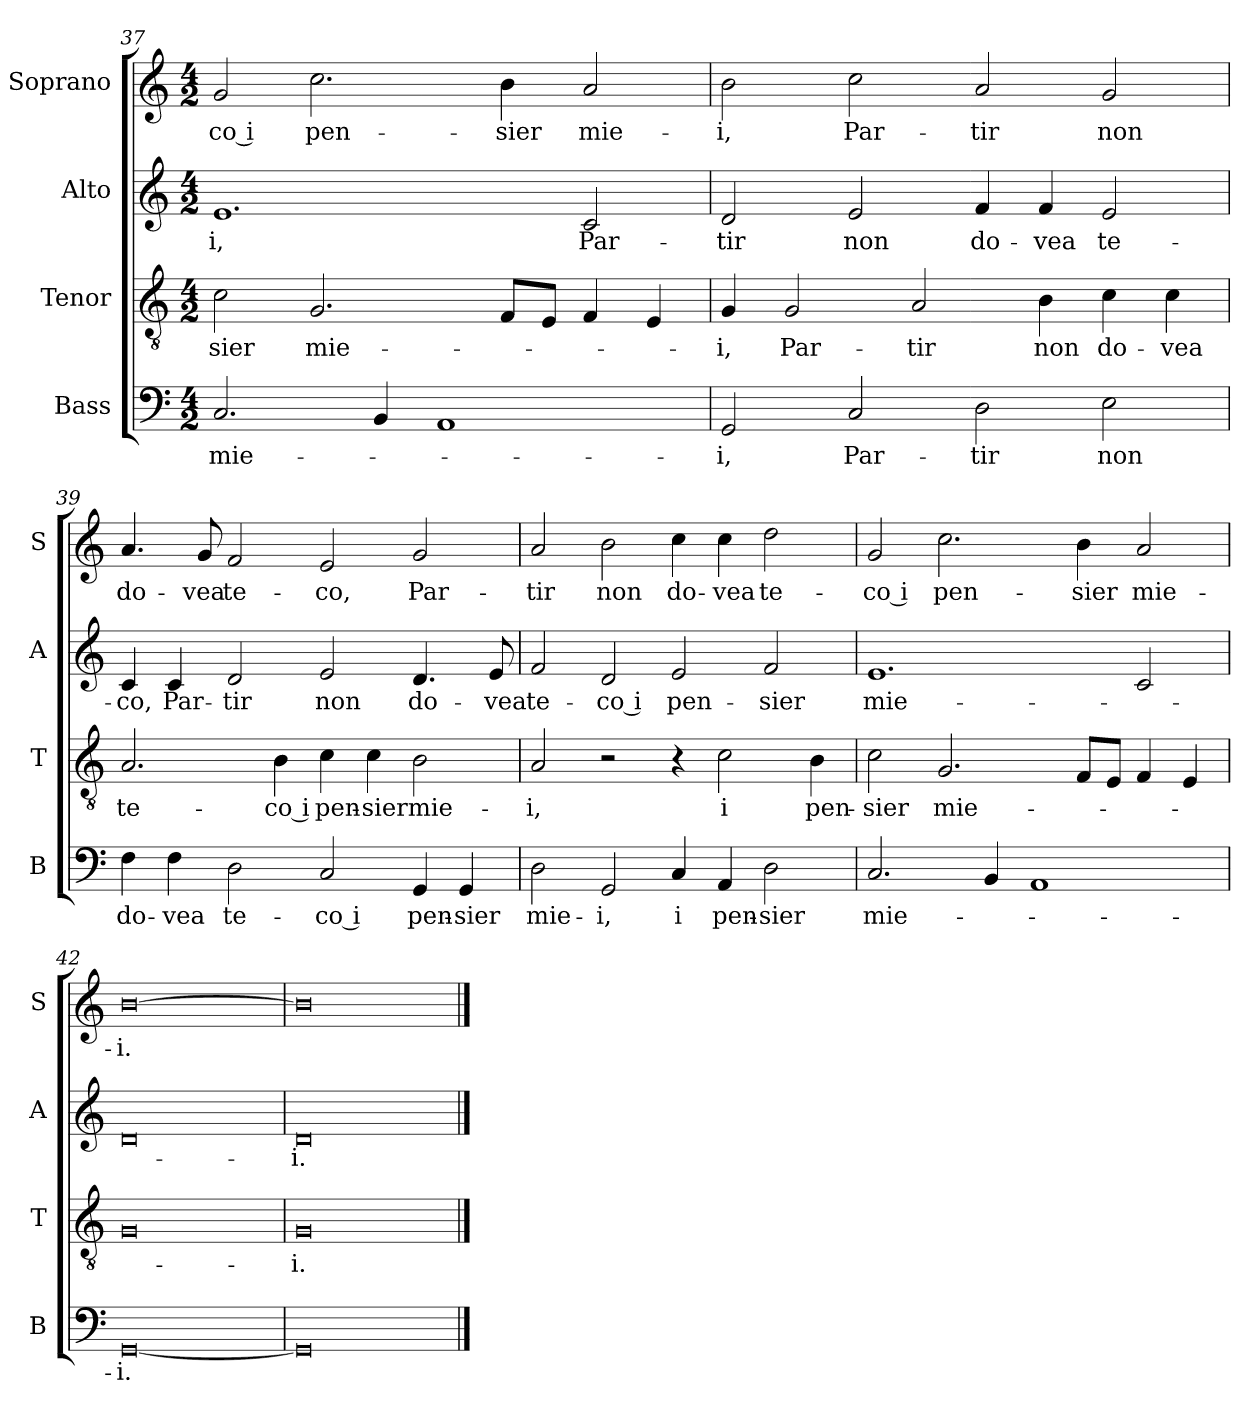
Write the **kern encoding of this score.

**kern	**text	**kern	**text	**kern	**text	**kern	**text
*part4	*part4	*part3	*part3	*part2	*part2	*part1	*part1
*staff4	*staff4	*staff3	*staff3	*staff2	*staff2	*staff1	*staff1
*I"Bass	*	*I"Tenor	*	*I"Alto	*	*I"Soprano	*
*I'B	*	*I'T	*	*I'A	*	*I'S	*
*clefF4	*	*clefGv2	*	*clefG2	*	*clefG2	*
*k[]	*	*k[]	*	*k[]	*	*k[]	*
*C:	*	*C:	*	*C:	*	*C:	*
*M4/2	*	*M4/2	*	*M4/2	*	*M4/2	*
=37	=37	=37	=37	=37	=37	=37	=37
!	!LO:LY:b	!	!LO:LY:b	!	!LO:LY:b	!	!LO:LY:b
2.C/	mie-	2c\	-sier	1.e	-i,	2g/	-co i
!	!	!	!LO:LY:b	!	!	!	!LO:LY:b
.	.	2.G/	mie-	.	.	2.cc\	pen-
4BB/	.	.	.	.	.	.	.
1AA	.	.	.	.	.	.	.
!	!	!	!	!	!	!	!LO:LY:b
.	.	8F/L	.	.	.	4b\	-sier
.	.	8E/J	.	.	.	.	.
!	!	!	!	!	!LO:LY:b	!	!LO:LY:b
.	.	4F/	.	2c/	Par-	2a/	mie-
.	.	4E/	.	.	.	.	.
=38	=38	=38	=38	=38	=38	=38	=38
!	!LO:LY:b	!	!LO:LY:b	!	!LO:LY:b	!	!LO:LY:b
2GG/	-i,	4G/	-i,	2d/	-tir	2b\	-i,
!	!	!	!LO:LY:b	!	!	!	!
.	.	2G/	Par-	.	.	.	.
!	!LO:LY:b	!	!	!	!LO:LY:b	!	!LO:LY:b
2C/	Par-	.	.	2e/	non	2cc\	Par-
!	!	!	!LO:LY:b	!	!	!	!
.	.	2A/	-tir	.	.	.	.
!	!LO:LY:b	!	!	!	!LO:LY:b	!	!LO:LY:b
2D\	-tir	.	.	4f/	do-	2a/	-tir
!	!	!	!LO:LY:b	!	!LO:LY:b	!	!
.	.	4B\	non	4f/	-vea	.	.
!	!LO:LY:b	!	!LO:LY:b	!	!LO:LY:b	!	!LO:LY:b
2E\	non	4c\	do-	2e/	te-	2g/	non
!	!	!	!LO:LY:b	!	!	!	!
.	.	4c\	-vea	.	.	.	.
!!LO:LB:g=z
=39	=39	=39	=39	=39	=39	=39	=39
!	!LO:LY:b	!	!LO:LY:b	!	!LO:LY:b	!	!LO:LY:b
4F\	do-	2.A/	te-	4c/	-co,	4.a/	do-
!	!LO:LY:b	!	!	!	!LO:LY:b	!	!
4F\	-vea	.	.	4c/	Par-	.	.
!	!	!	!	!	!	!	!LO:LY:b
.	.	.	.	.	.	8g/	-vea
!	!LO:LY:b	!	!	!	!LO:LY:b	!	!LO:LY:b
2D\	te-	.	.	2d/	-tir	2f/	te-
!	!	!	!LO:LY:b	!	!	!	!
.	.	4B\	-co i	.	.	.	.
!	!LO:LY:b	!	!LO:LY:b	!	!LO:LY:b	!	!LO:LY:b
2C/	-co i	4c\	pen-	2e/	non	2e/	-co,
!	!	!	!LO:LY:b	!	!	!	!
.	.	4c\	-sier	.	.	.	.
!	!LO:LY:b	!	!LO:LY:b	!	!LO:LY:b	!	!LO:LY:b
4GG/	pen-	2B\	mie-	4.d/	do-	2g/	Par-
!	!LO:LY:b	!	!	!	!	!	!
4GG/	-sier	.	.	.	.	.	.
!	!	!	!	!	!LO:LY:b	!	!
.	.	.	.	8e/	-vea	.	.
=40	=40	=40	=40	=40	=40	=40	=40
!	!LO:LY:b	!	!LO:LY:b	!	!LO:LY:b	!	!LO:LY:b
2D\	mie-	2A/	-i,	2f/	te-	2a/	-tir
!	!LO:LY:b	!	!	!	!LO:LY:b	!	!LO:LY:b
2GG/	-i,	2r	.	2d/	-co i	2b\	non
!	!LO:LY:b	!	!	!	!LO:LY:b	!	!LO:LY:b
4C/	i	4r	.	2e/	pen-	4cc\	do-
!	!LO:LY:b	!	!LO:LY:b	!	!	!	!LO:LY:b
4AA/	pen-	2c\	i	.	.	4cc\	-vea
!	!LO:LY:b	!	!	!	!LO:LY:b	!	!LO:LY:b
2D\	-sier	.	.	2f/	-sier	2dd\	te-
!	!	!	!LO:LY:b	!	!	!	!
.	.	4B\	pen-	.	.	.	.
=41	=41	=41	=41	=41	=41	=41	=41
!	!LO:LY:b	!	!LO:LY:b	!	!LO:LY:b	!	!LO:LY:b
2.C/	mie-	2c\	-sier	1.e	mie-	2g/	-co i
!	!	!	!LO:LY:b	!	!	!	!LO:LY:b
.	.	2.G/	mie-	.	.	2.cc\	pen-
4BB/	.	.	.	.	.	.	.
1AA	.	.	.	.	.	.	.
!	!	!	!	!	!	!	!LO:LY:b
.	.	8F/L	.	.	.	4b\	-sier
.	.	8E/J	.	.	.	.	.
!	!	!	!	!	!	!	!LO:LY:b
.	.	4F/	.	2c/	.	2a/	mie-
.	.	4E/	.	.	.	.	.
=42	=42	=42	=42	=42	=42	=42	=42
!	!LO:LY:b	!	!	!	!	!	!LO:LY:b
[0GG	-i.	0G	.	0d	.	[0b	-i.
=43	=43	=43	=43	=43	=43	=43	=43
!	!	!	!LO:LY:b	!	!LO:LY:b	!	!
0GG]	.	0G	-i.	0d	-i.	0b]	.
==	==	==	==	==	==	==	==
*-	*-	*-	*-	*-	*-	*-	*-
